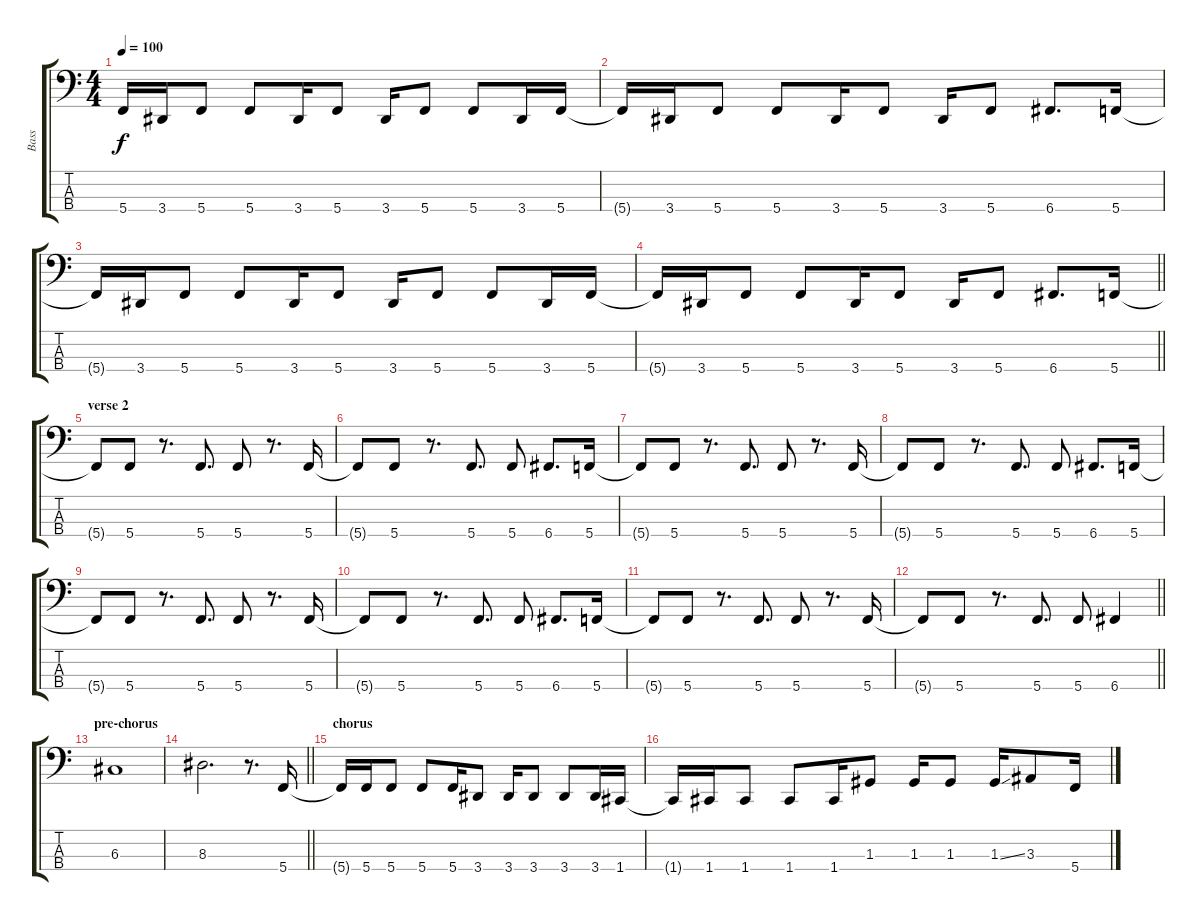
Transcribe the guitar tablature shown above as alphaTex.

\track ("Bass" "Bass") {instrument electricbassfinger}
\staff {score tabs}
\tuning (F2 C2 G1 C1) {hide}
\ts (4 4)
\tempo 100
\clef f4
\ks c
5.4{t}.16{dy f} 3.4.16 5.4.8 5.4.8 3.4.16 5.4.8 3.4.16 5.4.8 5.4.8 3.4.16 5.4.16 |
5.4{t}.16 3.4.16 5.4.8 5.4.8 3.4.16 5.4.8 3.4.16 5.4.8 6.4.8{d} 5.4.16 |
5.4{t}.16 3.4.16 5.4.8 5.4.8 3.4.16 5.4.8 3.4.16 5.4.8 5.4.8 3.4.16 5.4.16 |
\barLineRight lightlight
5.4{t}.16 3.4.16 5.4.8 5.4.8 3.4.16 5.4.8 3.4.16 5.4.8 6.4.8{d} 5.4.16 |
\section ("" "verse 2")
5.4{t}.8 5.4.8 r.8{d} 5.4.8{d} 5.4.8 r.8{d} 5.4.16 |
5.4{t}.8 5.4.8 r.8{d} 5.4.8{d} 5.4.8 6.4.8{d} 5.4.16 |
5.4{t}.8 5.4.8 r.8{d} 5.4.8{d} 5.4.8 r.8{d} 5.4.16 |
5.4{t}.8 5.4.8 r.8{d} 5.4.8{d} 5.4.8 6.4.8{d} 5.4.16 |
5.4{t}.8 5.4.8 r.8{d} 5.4.8{d} 5.4.8 r.8{d} 5.4.16 |
5.4{t}.8 5.4.8 r.8{d} 5.4.8{d} 5.4.8 6.4.8{d} 5.4.16 |
5.4{t}.8 5.4.8 r.8{d} 5.4.8{d} 5.4.8 r.8{d} 5.4.16 |
\barLineRight lightlight
5.4{t}.8 5.4.8 r.8{d} 5.4.8{d} 5.4.8 6.4.4 |
\section ("" "pre-chorus")
6.3.1 |
\barLineRight lightlight
8.3.2{d} r.8{d} 5.4.16 |
\section ("" "chorus")
5.4{t}.16 5.4.16 5.4.8 5.4.8 5.4.16 3.4.8 3.4.16 3.4.8 3.4.8 3.4.16 1.4.16 |
1.4{t}.16 1.4.16 1.4.8 1.4.8 1.4.16 1.3.8 1.3.16 1.3.8 1.3{ss}.16 3.3.8 5.4.16
